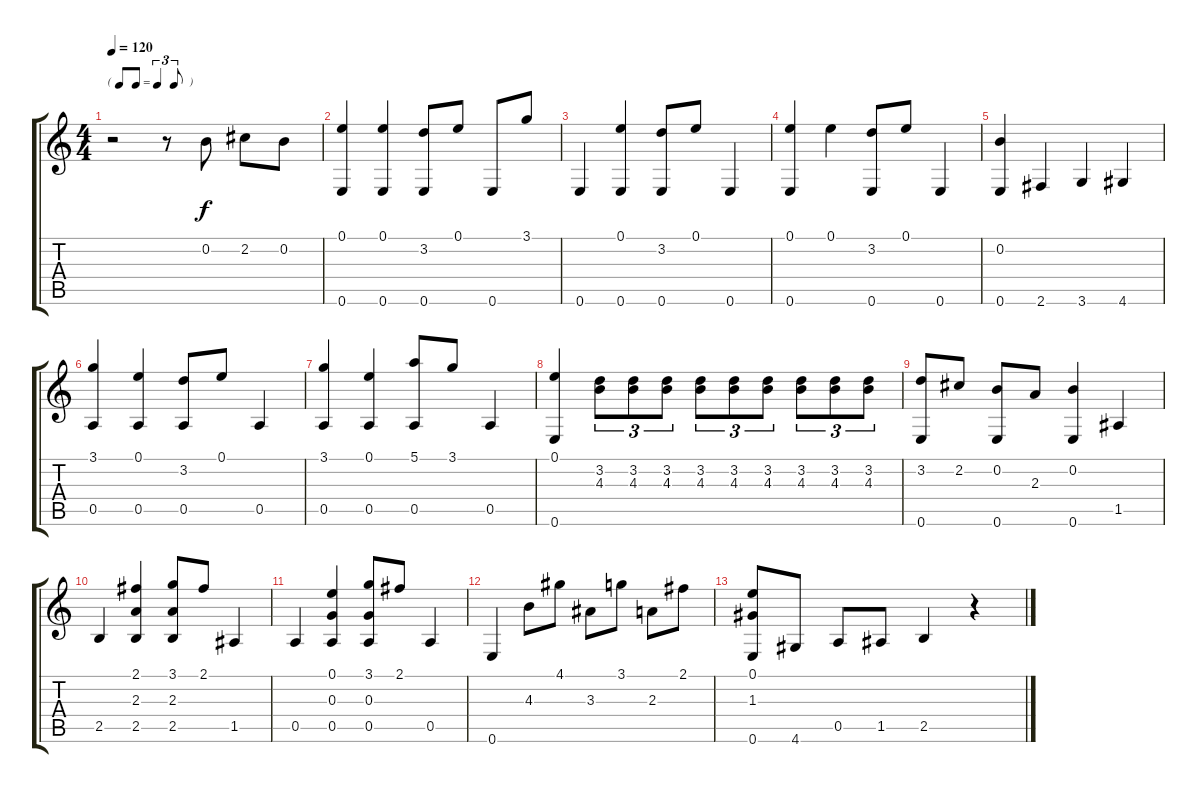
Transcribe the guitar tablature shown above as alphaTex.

\track "" {instrument acousticguitarnylon}
\staff {score tabs}
\tuning (E4 B3 G3 D3 A2 E2) {hide}
\ts (4 4)
\tf triplet8th
\tempo 120
\clef g2
\ks c
r.2{dy f instrument acousticguitarnylon} r.8 0.2.8 2.2.8 0.2.8 |
(0.1 0.6).4 (0.1 0.6).4 (3.2 0.6).8 0.1.8 0.6.8 3.1.8 |
0.6.4 (0.1 0.6).4 (3.2 0.6).8 0.1.8 0.6.4 |
(0.1 0.6).4 0.1.4 (3.2 0.6).8 0.1.8 0.6.4 |
(0.2 0.6).4 2.6.4 3.6.4 4.6.4 |
(3.1 0.5).4 (0.1 0.5).4 (3.2 0.5).8 0.1.8 0.5.4 |
(3.1 0.5).4 (0.1 0.5).4 (5.1 0.5).8 3.1.8 0.5.4 |
(0.1 0.6).4 (3.2 4.3).8{tu (3 2)} (3.2 4.3).8{tu (3 2)} (3.2 4.3).8{tu (3 2)} (3.2 4.3).8{tu (3 2)} (3.2 4.3).8{tu (3 2)} (3.2 4.3).8{tu (3 2)} (3.2 4.3).8{tu (3 2)} (3.2 4.3).8{tu (3 2)} (3.2 4.3).8{tu (3 2)} |
(3.2 0.6).8 2.2.8 (0.2 0.6).8 2.3.8 (0.2 0.6).4 1.5.4 |
2.5.4 (2.1 2.3 2.5).4 (3.1 2.3 2.5).8 2.1.8 1.5.4 |
0.5.4 (0.1 0.3 0.5).4 (3.1 0.3 0.5).8 2.1.8 0.5.4 |
0.6.4 4.3.8 4.1.8 3.3.8 3.1.8 2.3.8 2.1.8 |
(0.1 1.3 0.6).8 4.6.8 0.5.8 1.5.8 2.5.4 r.4
